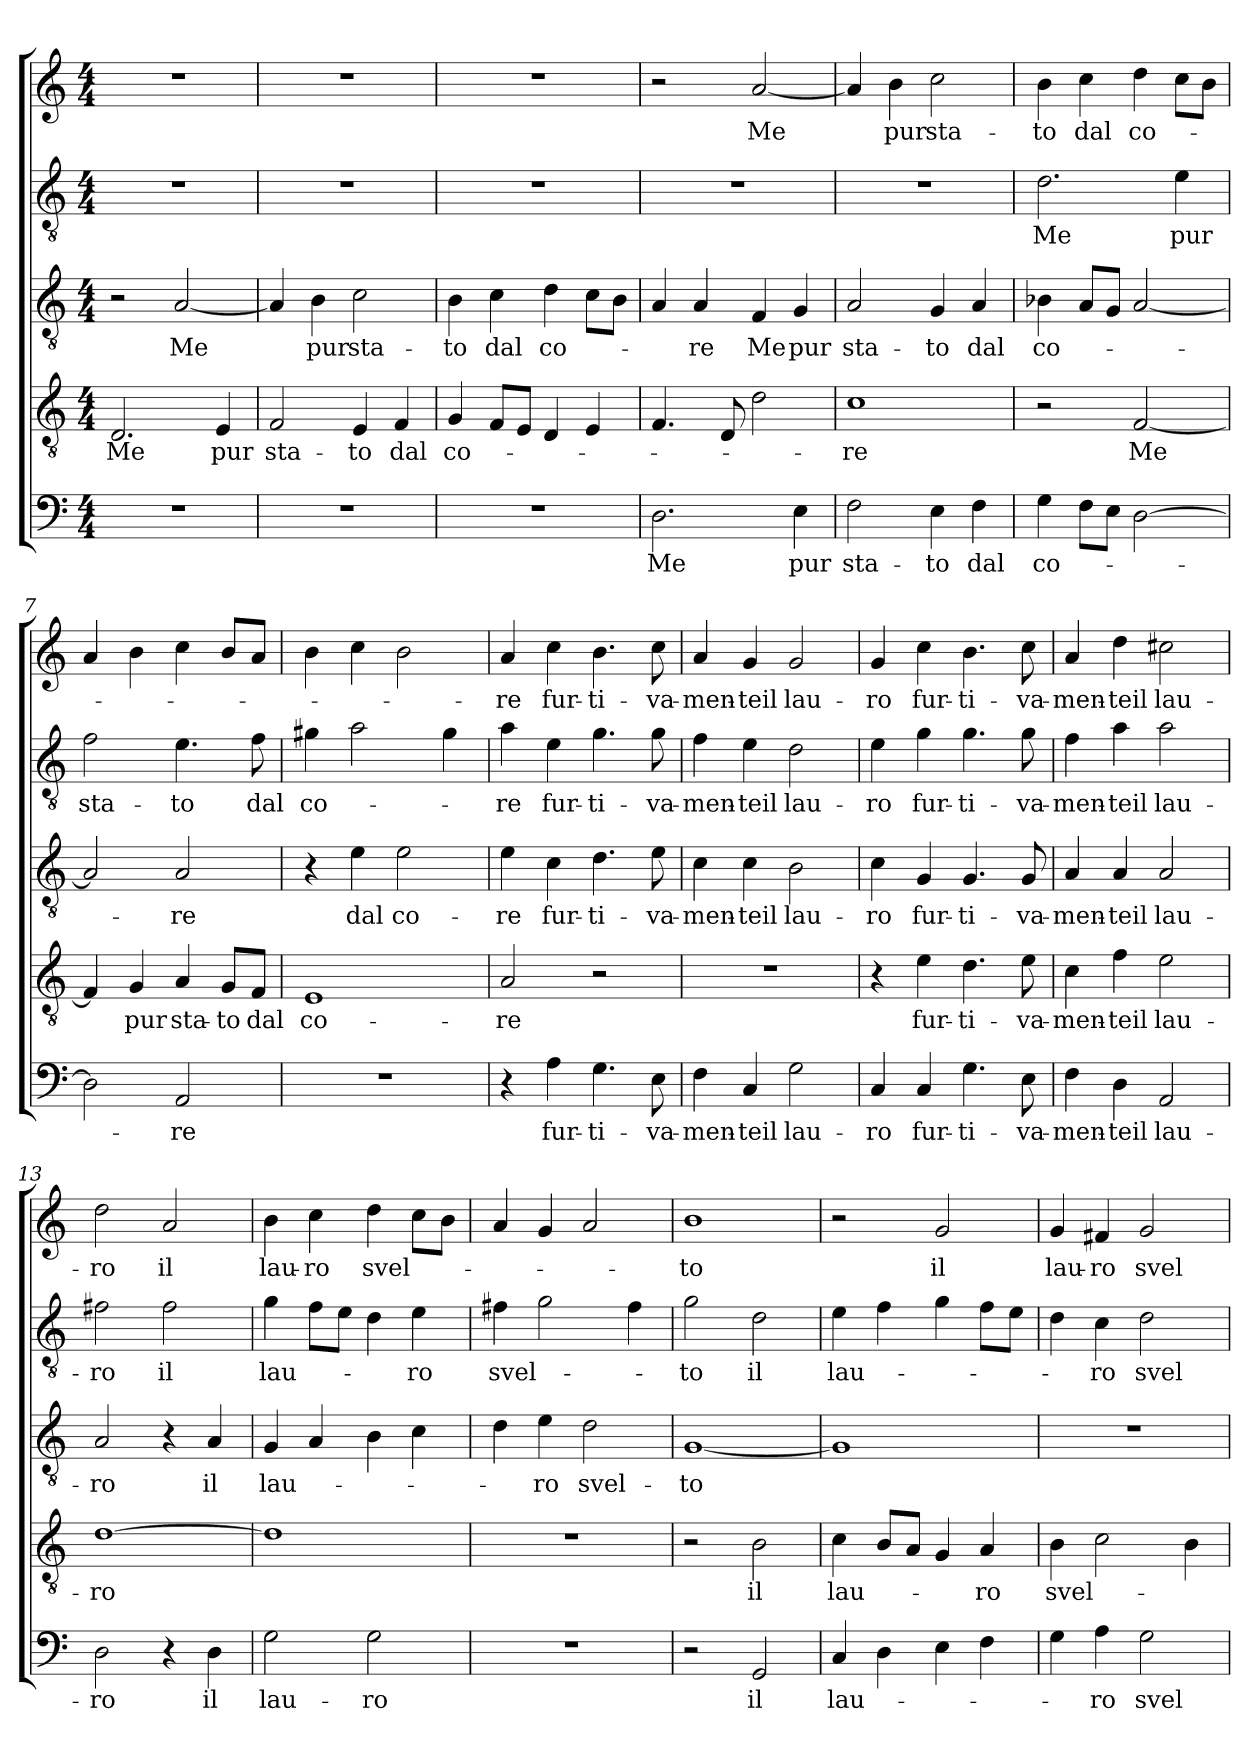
**kern	**text	**kern	**text	**kern	**text	**kern	**text	**kern	**text
*part5	*part5	*part4	*part4	*part3	*part3	*part2	*part2	*part1	*part1
*staff5	*staff5	*staff4	*staff4	*staff3	*staff3	*staff2	*staff2	*staff1	*staff1
*clefF4	*	*clefGv2	*	*clefGv2	*	*clefGv2	*	*clefG2	*
*k[]	*	*k[]	*	*k[]	*	*k[]	*	*k[]	*
*M4/4	*	*M4/4	*	*M4/4	*	*M4/4	*	*M4/4	*
=1	=1	=1	=1	=1	=1	=1	=1	=1	=1
1r	.	2.D/	Me	2r	.	1r	.	1r	.
.	.	.	.	[2A/	Me	.	.	.	.
.	.	4E/	pur	.	.	.	.	.	.
=2	=2	=2	=2	=2	=2	=2	=2	=2	=2
1r	.	2F/	sta-	4A/]	.	1r	.	1r	.
.	.	.	.	4B\	pur	.	.	.	.
.	.	4E/	to	2c\	sta-	.	.	.	.
.	.	4F/	dal	.	.	.	.	.	.
=3	=3	=3	=3	=3	=3	=3	=3	=3	=3
1r	.	4G/	co-	4B\	to	1r	.	1r	.
.	.	8F/L	.	4c\	dal	.	.	.	.
.	.	8E/J	.	.	.	.	.	.	.
.	.	4D/	.	4d\	co-	.	.	.	.
.	.	4E/	.	8c\L	.	.	.	.	.
.	.	.	.	8B\J	.	.	.	.	.
=4	=4	=4	=4	=4	=4	=4	=4	=4	=4
2.D\	Me	4.F/	.	4A/	.	1r	.	2r	.
.	.	.	.	4A/	re	.	.	.	.
.	.	8D/	.	.	.	.	.	.	.
.	.	2d\	.	4F/	Me	.	.	[2a/	Me
4E\	pur	.	.	4G/	pur	.	.	.	.
=5	=5	=5	=5	=5	=5	=5	=5	=5	=5
2F\	sta-	1c\	re	2A/	sta-	1r	.	4a/]	.
.	.	.	.	.	.	.	.	4b\	pur
4E\	to	.	.	4G/	to	.	.	2cc\	sta-
4F\	dal	.	.	4A/	dal	.	.	.	.
=6	=6	=6	=6	=6	=6	=6	=6	=6	=6
4G\	co-	2r	.	4B-X\	co-	2.d\	Me	4b\	to
8F\L	.	.	.	8A/L	.	.	.	4cc\	dal
8E\J	.	.	.	8G/J	.	.	.	.	.
[2D\	.	[2F/	Me	[2A/	.	.	.	4dd\	co-
.	.	.	.	.	.	4e\	pur	8cc\L	.
.	.	.	.	.	.	.	.	8b\J	.
=7	=7	=7	=7	=7	=7	=7	=7	=7	=7
2D\]	.	4F/]	.	2A/]	.	2f\	sta-	4a/	.
.	.	4G/	pur	.	.	.	.	4b\	.
2AA/	re	4A/	sta-	2A/	re	4.e\	to	4cc\	.
.	.	8G/L	to	.	.	.	.	8b/L	.
.	.	8F/J	dal	.	.	8f\	dal	8a/J	.
=8	=8	=8	=8	=8	=8	=8	=8	=8	=8
1r	.	1E/	co-	4r	.	4g#X\	co-	4b\	.
.	.	.	.	4e\	dal	2a\	.	4cc\	.
.	.	.	.	2e\	co-	.	.	2b\	.
.	.	.	.	.	.	4g#\	.	.	.
=9	=9	=9	=9	=9	=9	=9	=9	=9	=9
4r	.	2A/	re	4e\	re	4a\	re	4a/	re
4A\	fur-	.	.	4c\	fur-	4e\	fur-	4cc\	fur-
4.G\	ti-	2r	.	4.d\	ti-	4.g\	ti-	4.b\	ti-
8E\	va-	.	.	8e\	va-	8g\	va-	8cc\	va-
=10	=10	=10	=10	=10	=10	=10	=10	=10	=10
4F\	men-	1r	.	4c\	men-	4f\	men-	4a/	men-
4C/	teil	.	.	4c\	teil	4e\	teil	4g/	teil
2G\	lau-	.	.	2B\	lau-	2d\	lau-	2g/	lau-
=11	=11	=11	=11	=11	=11	=11	=11	=11	=11
4C/	ro	4r	.	4c\	ro	4e\	ro	4g/	ro
4C/	fur-	4e\	fur-	4G/	fur-	4g\	fur-	4cc\	fur-
4.G\	ti-	4.d\	ti-	4.G/	ti-	4.g\	ti-	4.b\	ti-
8E\	va-	8e\	va-	8G/	va-	8g\	va-	8cc\	va-
=12	=12	=12	=12	=12	=12	=12	=12	=12	=12
4F\	men-	4c\	men-	4A/	men-	4f\	men-	4a/	men-
4D\	teil	4f\	teil	4A/	teil	4a\	teil	4dd\	teil
2AA/	lau-	2e\	lau-	2A/	lau-	2a\	lau-	2cc#X\	lau-
=13	=13	=13	=13	=13	=13	=13	=13	=13	=13
2D\	ro	[1d\	ro	2A/	ro	2f#X\	ro	2dd\	ro
4r	.	.	.	4r	.	2f#\	il	2a/	il
4D\	il	.	.	4A/	il	.	.	.	.
=14	=14	=14	=14	=14	=14	=14	=14	=14	=14
2G\	lau-	1d\]	.	4G/	lau-	4g\	lau-	4b\	lau-
.	.	.	.	4A/	.	8f\L	.	4cc\	ro
.	.	.	.	.	.	8e\J	.	.	.
2G\	ro	.	.	4B\	.	4d\	.	4dd\	svel-
.	.	.	.	4c\	.	4e\	ro	8cc\L	.
.	.	.	.	.	.	.	.	8b\J	.
=15	=15	=15	=15	=15	=15	=15	=15	=15	=15
1r	.	1r	.	4d\	.	4f#X\	svel-	4a/	.
.	.	.	.	4e\	ro	2g\	.	4g/	.
.	.	.	.	2d\	svel-	.	.	2a/	.
.	.	.	.	.	.	4f#\	.	.	.
=16	=16	=16	=16	=16	=16	=16	=16	=16	=16
2r	.	2r	.	[1G/	to	2g\	to	1b\	to
2GG/	il	2B\	il	.	.	2d\	il	.	.
=17	=17	=17	=17	=17	=17	=17	=17	=17	=17
4C/	lau-	4c\	lau-	1G/]	.	4e\	lau-	2r	.
4D\	.	8B/L	.	.	.	4f\	.	.	.
.	.	8A/J	.	.	.	.	.	.	.
4E\	.	4G/	.	.	.	4g\	.	2g/	il
4F\	.	4A/	ro	.	.	8f\L	.	.	.
.	.	.	.	.	.	8e\J	.	.	.
=18	=18	=18	=18	=18	=18	=18	=18	=18	=18
4G\	.	4B\	svel-	1r	.	4d\	.	4g/	lau-
4A\	ro	2c\	.	.	.	4c\	ro	4f#X/	ro
2G\	svel-	.	.	.	.	2d\	svel-	2g/	svel-
.	.	4B\	.	.	.	.	.	.	.
=	=	=	=	=	=	=	=	=	=
*-	*-	*-	*-	*-	*-	*-	*-	*-	*-
